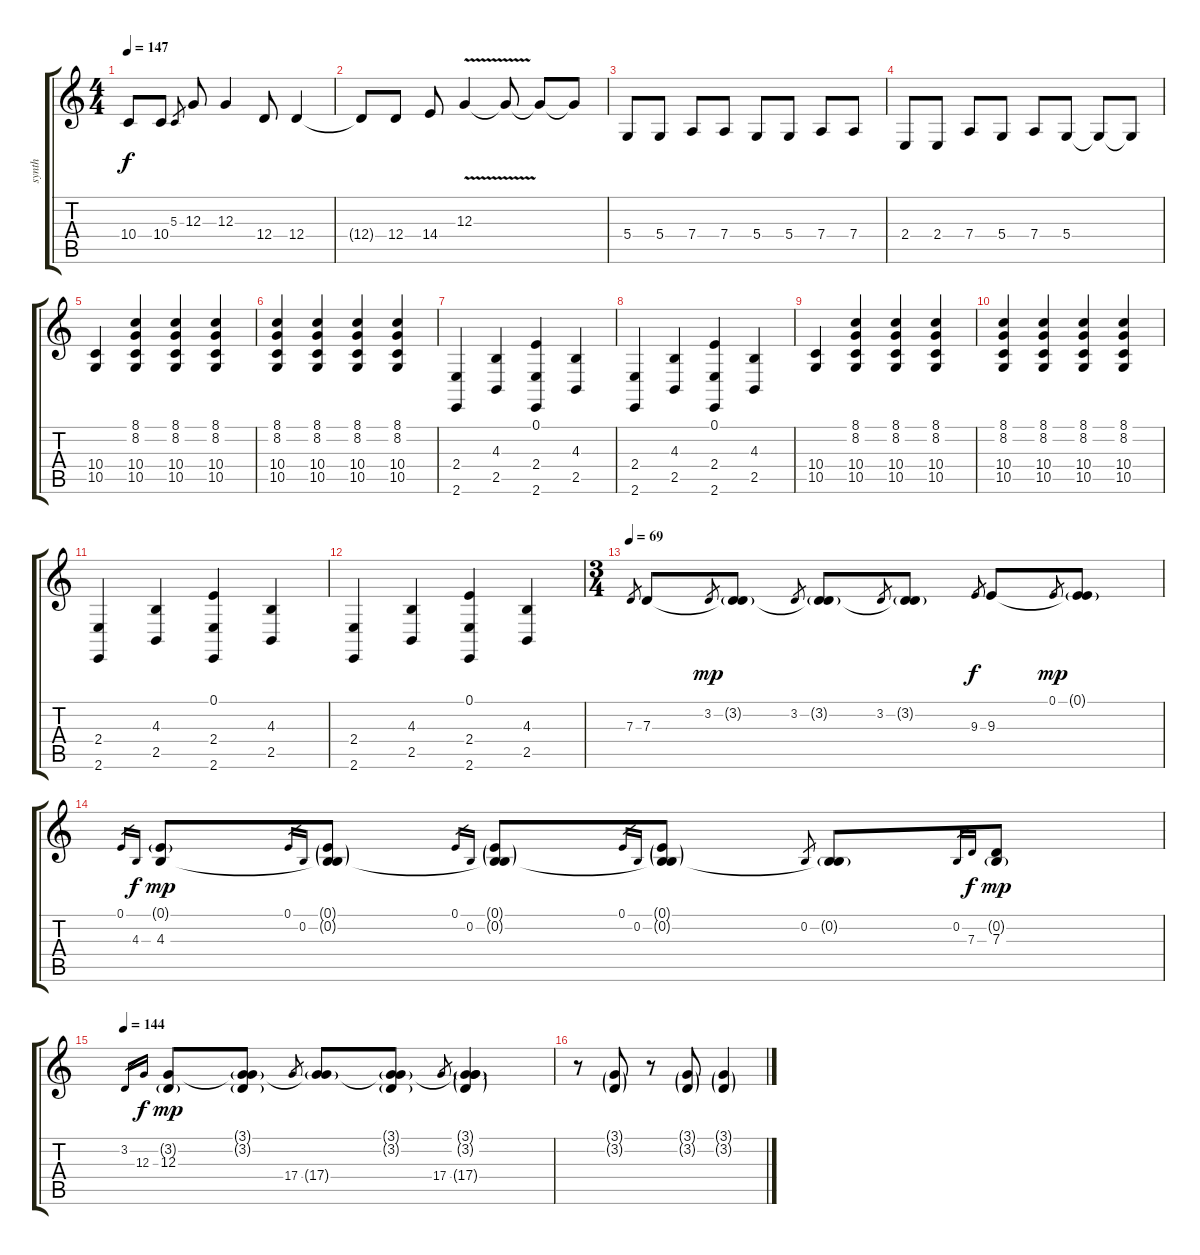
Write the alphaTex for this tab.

\track ("synth" "synth") {instrument lead2sawtooth}
\staff {score tabs}
\tuning (E4 B3 G3 D3 A2 D2) {hide}
\ts (4 4)
\tempo 147
\clef g2
\ks c
10.4.8{dy f} 10.4.8 5.3.8{gr} 12.3.8 12.3.4 12.4.8 12.4.4 |
12.4{t}.8 12.4.8 14.4.8 12.3{v}.4 12.3{t}.8 12.3{t}.8 12.3{t}.8 |
5.4.8 5.4.8 7.4.8 7.4.8 5.4.8 5.4.8 7.4.8 7.4.8 |
2.4.8 2.4.8 7.4.8 5.4.8 7.4.8 5.4.8 5.4{t}.8 5.4{t}.8 |
(10.4 10.5).4 (8.1 8.2 10.4 10.5).4 (8.1 8.2 10.4 10.5).4 (8.1 8.2 10.4 10.5).4 |
(8.1 8.2 10.4 10.5).4 (8.1 8.2 10.4 10.5).4 (8.1 8.2 10.4 10.5).4 (8.1 8.2 10.4 10.5).4 |
(2.4 2.6).4 (4.3 2.5).4 (0.1 2.4 2.6).4 (4.3 2.5).4 |
(2.4 2.6).4 (4.3 2.5).4 (0.1 2.4 2.6).4 (4.3 2.5).4 |
(10.4 10.5).4 (8.1 8.2 10.4 10.5).4 (8.1 8.2 10.4 10.5).4 (8.1 8.2 10.4 10.5).4 |
(8.1 8.2 10.4 10.5).4 (8.1 8.2 10.4 10.5).4 (8.1 8.2 10.4 10.5).4 (8.1 8.2 10.4 10.5).4 |
(2.4 2.6).4 (4.3 2.5).4 (0.1 2.4 2.6).4 (4.3 2.5).4 |
(2.4 2.6).4 (4.3 2.5).4 (0.1 2.4 2.6).4 (4.3 2.5).4 |
\ts (3 4)
\tempo 69
7.3.8{gr} 7.3.8{volume 14 instrument acousticgrandpiano} 3.2.8{gr dy mp} (3.2{g} 7.3{t}).8 3.2.8{gr} (3.2{g} 7.3{t}).8 3.2.8{gr} (3.2{g} 7.3{t}).8 9.3.8{gr dy f} 9.3.8 0.1.8{gr dy mp} (0.1{g} 9.3{t}).8 |
0.1.16{gr} 4.3.16{gr dy f} (0.1{g} 4.3).8{dy mp} 0.1.16{gr} 0.2.16{gr} (0.1{g} 0.2{g} 4.3{t}).8 0.1.16{gr} 0.2.16{gr} (0.1{g} 0.2{g} 4.3{t}).8 0.1.16{gr} 0.2.16{gr} (0.1{g} 0.2{g} 4.3{t}).8 0.2.8{gr} (0.2{g} 4.3{t}).8 0.2.16{gr} 7.3.16{gr dy f} (0.2{g} 7.3).8{dy mp} |
\tempo 144
3.2.16{gr} 12.3.16{gr dy f} (3.2{g} 12.3).8{dy mp} (3.1{g} 3.2{g} 12.3{t}).8 17.4.8{gr} (12.3{t} 17.4{g}).8 (3.1{g} 3.2{g} 12.3{t}).8 17.4.8{gr} (3.1{g} 3.2{g} 12.3{t} 17.4{g}).4 |
r.8{volume 9 instrument lead2sawtooth} (3.1{g} 3.2{g}).8 r.8 (3.1{g} 3.2{g}).8 (3.1{g} 3.2{g}).4
